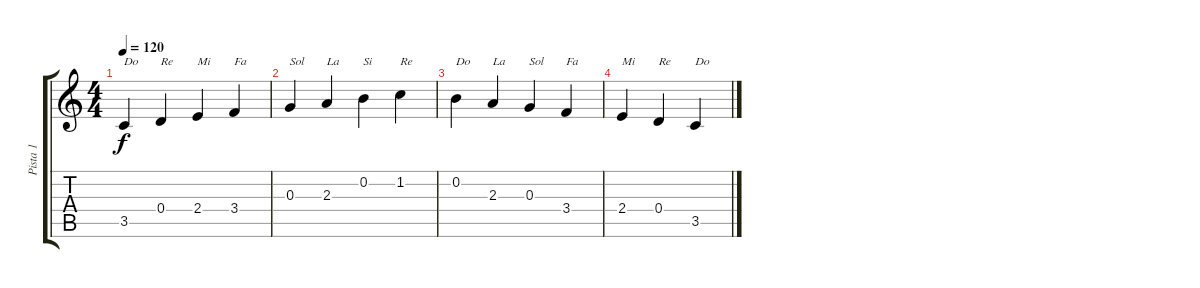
\track ("Pista 1" "Pista 1") {instrument acousticguitarnylon}
\staff {score tabs}
\tuning (E4 B3 G3 D3 A2 E2) {hide}
\ts (4 4)
\tempo 120
\clef g2
\ks c
3.5.4{txt "Do" dy f instrument acousticguitarnylon} 0.4.4{txt "Re"} 2.4.4{txt "Mi"} 3.4.4{txt "Fa"} |
0.3.4{txt "Sol"} 2.3.4{txt "La"} 0.2.4{txt "Si"} 1.2.4{txt "Re"} |
0.2.4{txt "Do"} 2.3.4{txt "La"} 0.3.4{txt "Sol"} 3.4.4{txt "Fa"} |
2.4.4{txt "Mi"} 0.4.4{txt "Re"} 3.5.4{txt "Do"}
